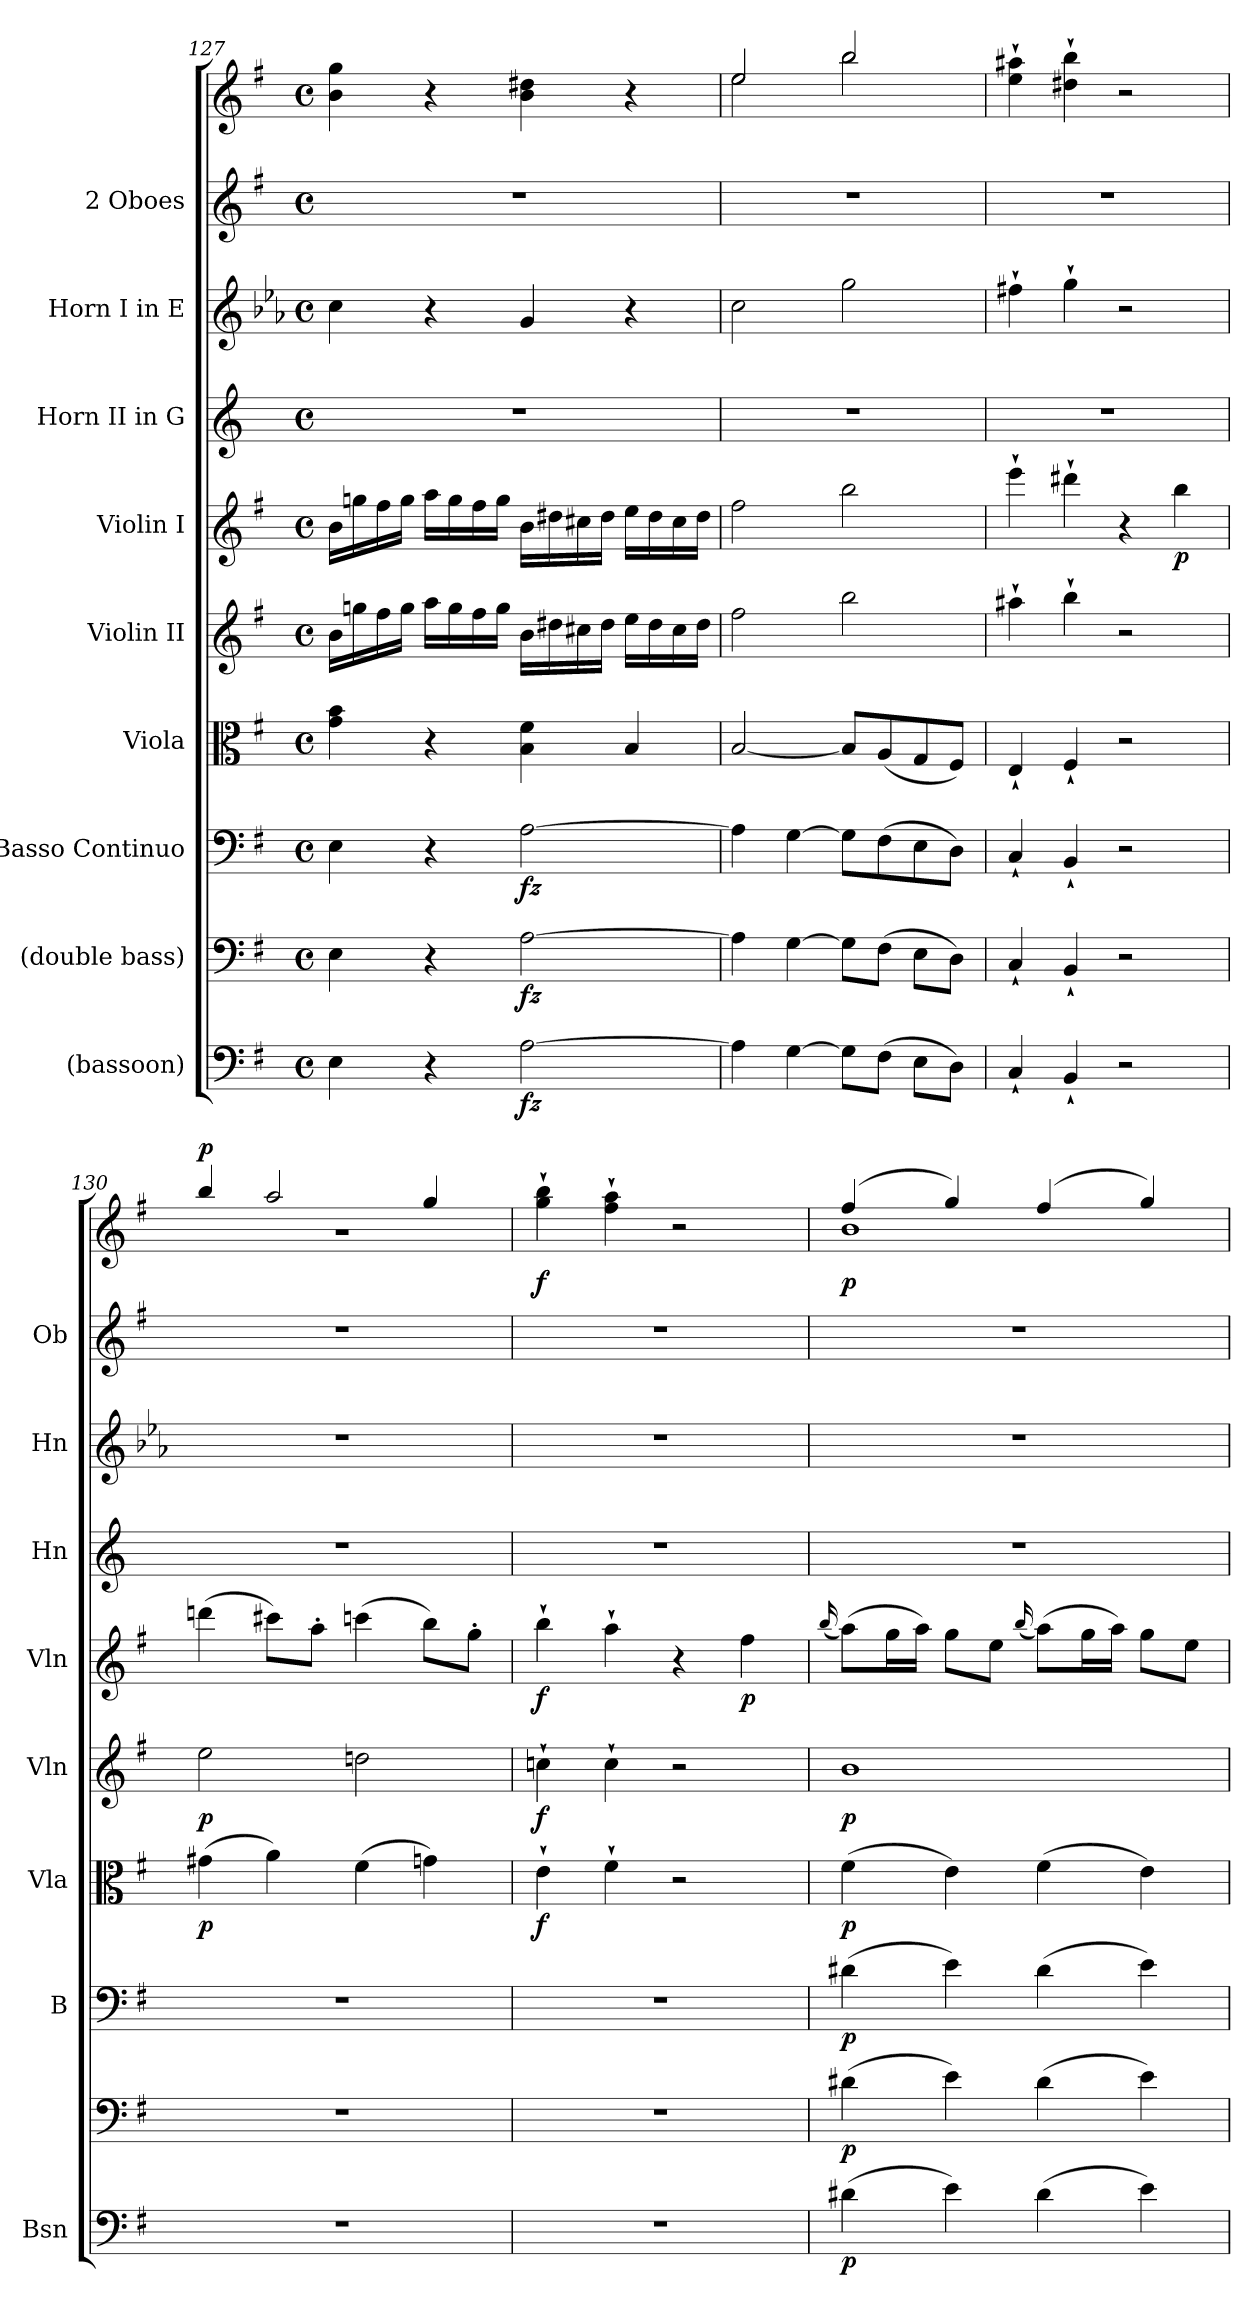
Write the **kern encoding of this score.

**kern	**dynam	**kern	**dynam	**kern	**dynam	**kern	**dynam	**kern	**dynam	**kern	**dynam	**kern	**kern	**kern	**kern	**dynam
*part9	*part9	*part8	*part8	*part7	*part7	*part6	*part6	*part5	*part5	*part4	*part4	*part3	*part2	*part1	*part1	*part1
*staff10	*staff10	*staff9	*staff9	*staff8	*staff8	*staff7	*staff7	*staff6	*staff6	*staff5	*staff5	*staff4	*staff3	*staff2	*staff1	*staff1/2
*I"(bassoon)	*	*I"(double bass)	*	*I"Basso Continuo	*	*I"Viola	*	*I"Violin II	*	*I"Violin I	*	*I"Horn II in G	*I"Horn I in E	*I"2 Oboes	*	*
*I'Bsn	*	*	*	*I'B	*	*I'Vla	*	*I'Vln	*	*I'Vln	*	*I'Hn	*I'Hn	*I'Ob	*	*
*clefF4	*	*clefF4	*	*clefF4	*	*clefC3	*	*clefG2	*	*clefG2	*	*clefG2	*clefG2	*clefG2	*clefG2	*
*	*	*	*	*	*	*	*	*	*	*	*	*ITrd3c5	*ITrd5c8	*	*	*
*k[f#]	*	*k[f#]	*	*k[f#]	*	*k[f#]	*	*k[f#]	*	*k[f#]	*	*k[f#]	*k[f#]	*k[f#]	*k[f#]	*
*M4/4	*	*M4/4	*	*M4/4	*	*M4/4	*	*M4/4	*	*M4/4	*	*M4/4	*M4/4	*M4/4	*M4/4	*
*met(c)	*	*met(c)	*	*met(c)	*	*met(c)	*	*met(c)	*	*met(c)	*	*met(c)	*met(c)	*met(c)	*met(c)	*
=127	=127	=127	=127	=127	=127	=127	=127	=127	=127	=127	=127	=127	=127	=127	=127	=127
4E	.	4E	.	4E	.	4g 4b	.	16bLL	.	16bLL	.	1r	4e	1r	4b 4gg	.
.	.	.	.	.	.	.	.	16ggn	.	16ggn	.	.	.	.	.	.
.	.	.	.	.	.	.	.	16ff#	.	16ff#	.	.	.	.	.	.
.	.	.	.	.	.	.	.	16ggJJ	.	16ggJJ	.	.	.	.	.	.
4r	.	4r	.	4r	.	4r	.	16aaLL	.	16aaLL	.	.	4r	.	4r	.
.	.	.	.	.	.	.	.	16gg	.	16gg	.	.	.	.	.	.
.	.	.	.	.	.	.	.	16ff#	.	16ff#	.	.	.	.	.	.
.	.	.	.	.	.	.	.	16ggJJ	.	16ggJJ	.	.	.	.	.	.
[2A	fz	[2A	fz	[2A	fz	4B 4f#	.	16bLL	.	16bLL	.	.	4B	.	4b 4dd#X	.
.	.	.	.	.	.	.	.	16dd#X	.	16dd#X	.	.	.	.	.	.
.	.	.	.	.	.	.	.	16cc#X	.	16cc#X	.	.	.	.	.	.
.	.	.	.	.	.	.	.	16dd#JJ	.	16dd#JJ	.	.	.	.	.	.
.	.	.	.	.	.	4B	.	16eeLL	.	16eeLL	.	.	4r	.	4r	.
.	.	.	.	.	.	.	.	16dd#	.	16dd#	.	.	.	.	.	.
.	.	.	.	.	.	.	.	16cc#	.	16cc#	.	.	.	.	.	.
.	.	.	.	.	.	.	.	16dd#JJ	.	16dd#JJ	.	.	.	.	.	.
=128	=128	=128	=128	=128	=128	=128	=128	=128	=128	=128	=128	=128	=128	=128	=128	=128
*	*	*	*	*	*	*	*	*	*	*	*	*	*	*	*^	*
4A]	.	4A]	.	4A]	.	[2B	.	2ff#	.	2ff#	.	1r	2e	1r	2ee	2ee	.
[4G	.	[4G	.	[4G	.	.	.	.	.	.	.	.	.	.	.	.	.
8G\L]	.	8G\L]	.	8GL]	.	8BL]	.	2bb	.	2bb	.	.	2b	.	2bb	2bb	.
(8F#\J	.	(8F#\J	.	(8F#	.	(8A	.	.	.	.	.	.	.	.	.	.	.
8E\L	.	8E\L	.	8E	.	8G	.	.	.	.	.	.	.	.	.	.	.
8D\J)	.	8D\J)	.	8DJ)	.	8F#J)	.	.	.	.	.	.	.	.	.	.	.
*	*	*	*	*	*	*	*	*	*	*	*	*	*	*	*v	*v	*
=129	=129	=129	=129	=129	=129	=129	=129	=129	=129	=129	=129	=129	=129	=129	=129	=129
4C`	.	4C`	.	4C`	.	4E`	.	4aa#X`	.	4eee`	.	1r	4a#X`	1r	4ee` 4aa#X`	.
4BB`	.	4BB`	.	4BB`	.	4F#`	.	4bb`	.	4ddd#X`	.	.	4b`	.	4dd#X` 4bb`	.
2r	.	2r	.	2r	.	2r	.	2r	.	4r	.	.	2r	.	2r	.
.	.	.	.	.	.	.	.	.	.	4bb	p	.	.	.	.	.
=130	=130	=130	=130	=130	=130	=130	=130	=130	=130	=130	=130	=130	=130	=130	=130	=130
*	*	*	*	*	*	*	*	*	*	*	*	*	*	*	*^	*
!	!	!	!	!	!	!	!	!	!	!	!	!	!	!	!	!	!LO:DY:a
1r	.	1r	.	1r	.	(4g#X	p	2ee	p	(4dddn	.	1r	1r	1r	4bb	1r	p
.	.	.	.	.	.	4a)	.	.	.	8ccc#XL)	.	.	.	.	2aa	.	.
.	.	.	.	.	.	.	.	.	.	8aa'J	.	.	.	.	.	.	.
.	.	.	.	.	.	(4f#	.	2ddn	.	(4cccn	.	.	.	.	.	.	.
.	.	.	.	.	.	4gn)	.	.	.	8bbL)	.	.	.	.	4gg	.	.
.	.	.	.	.	.	.	.	.	.	8gg'J	.	.	.	.	.	.	.
*	*	*	*	*	*	*	*	*	*	*	*	*	*	*	*v	*v	*
=131	=131	=131	=131	=131	=131	=131	=131	=131	=131	=131	=131	=131	=131	=131	=131	=131
1r	.	1r	.	1r	.	4e`	f	4ccn`	f	4bb`	f	1r	1r	1r	4gg` 4bb`	f
.	.	.	.	.	.	4f#`	.	4cc`	.	4aa`	.	.	.	.	4ff#` 4aa`	.
.	.	.	.	.	.	2r	.	2r	.	4r	.	.	.	.	2r	.
.	.	.	.	.	.	.	.	.	.	4ff#	p	.	.	.	.	.
=132	=132	=132	=132	=132	=132	=132	=132	=132	=132	=132	=132	=132	=132	=132	=132	=132
.	.	.	.	.	.	.	.	.	.	(16qqbb/	.	.	.	.	.	.
*	*	*	*	*	*	*	*	*	*	*	*	*	*	*	*^	*
(4d#X	p	(4d#X	p	(4d#X	p	(4f#	p	1b	p	(8aaL)	.	1r	1r	1r	(4ff#	1b	p
.	.	.	.	.	.	.	.	.	.	16ggL	.	.	.	.	.	.	.
.	.	.	.	.	.	.	.	.	.	16aaJJ)	.	.	.	.	.	.	.
4e)	.	4e)	.	4e)	.	4e)	.	.	.	8ggL	.	.	.	.	4gg)	.	.
.	.	.	.	.	.	.	.	.	.	8eeJ	.	.	.	.	.	.	.
.	.	.	.	.	.	.	.	.	.	(16qqbb/	.	.	.	.	.	.	.
(4d#	.	(4d#	.	(4d#	.	(4f#	.	.	.	(8aaL)	.	.	.	.	(4ff#	.	.
.	.	.	.	.	.	.	.	.	.	16ggL	.	.	.	.	.	.	.
.	.	.	.	.	.	.	.	.	.	16aaJJ)	.	.	.	.	.	.	.
4e)	.	4e)	.	4e)	.	4e)	.	.	.	8ggL	.	.	.	.	4gg)	.	.
.	.	.	.	.	.	.	.	.	.	8eeJ	.	.	.	.	.	.	.
*	*	*	*	*	*	*	*	*	*	*	*	*	*	*	*v	*v	*
=	=	=	=	=	=	=	=	=	=	=	=	=	=	=	=	=
*-	*-	*-	*-	*-	*-	*-	*-	*-	*-	*-	*-	*-	*-	*-	*-	*-
